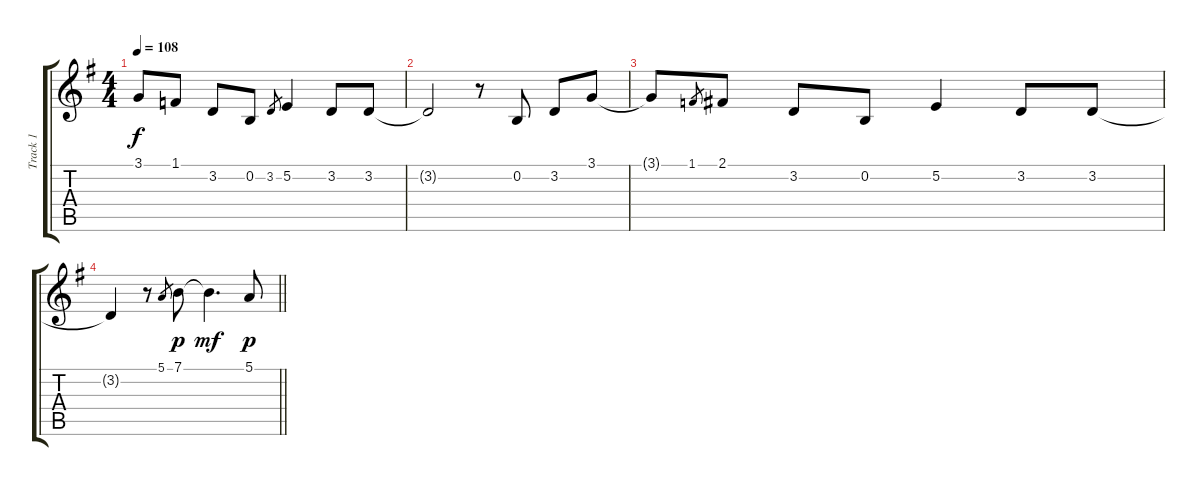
\track ("Track 1" "Track 1") {instrument tenorsax}
\staff {score tabs}
\tuning (E4 B3 G3 D3 A2 E2) {hide}
\ts (4 4)
\tempo 108
\clef g2
\ks g
3.1{t}.8{dy f} 1.1.8 3.2.8 0.2.8 3.2.8{gr} 5.2.4 3.2.8 3.2.8 |
3.2{t}.2 r.8 0.2.8 3.2.8 3.1.8 |
3.1{t}.8 1.1.8{gr} 2.1.8 3.2.8 0.2.8 5.2.4 3.2.8 3.2.8 |
\barLineRight lightlight
3.2{t}.4 r.8 5.1.8{gr} 7.1.8{dy p} 7.1{t}.4{d dy mf} 5.1.8{dy p}
